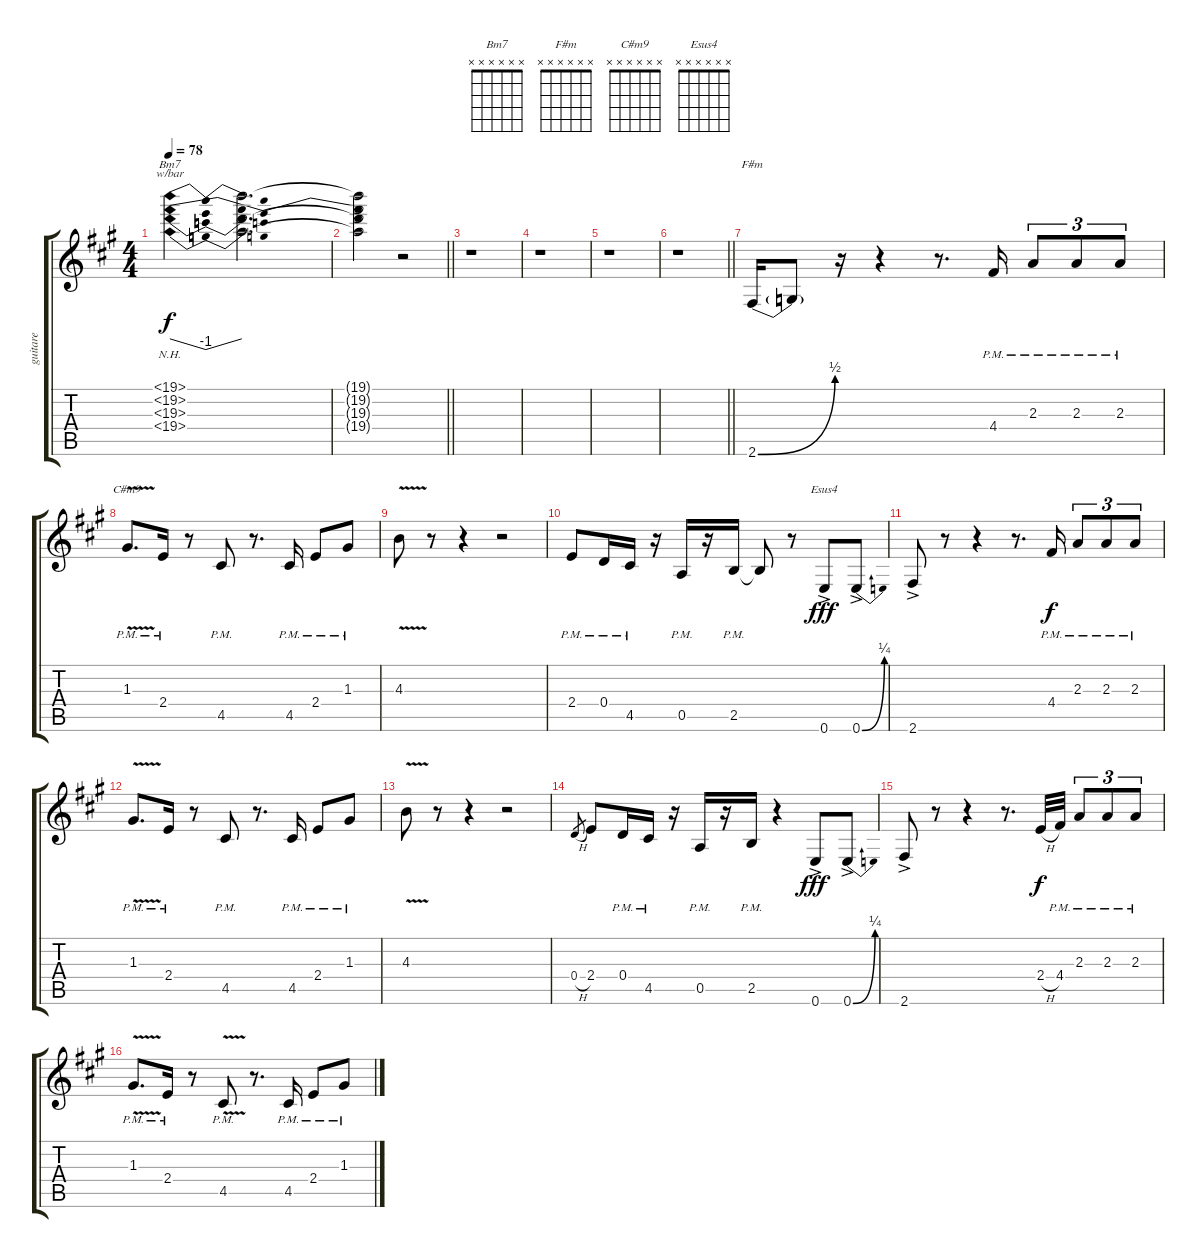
\track ("guitare" "guitare") {instrument overdrivenguitar}
\staff {score tabs}
\tuning (E4 B3 G3 D3 A2 E2) {hide}
\chord ("Bm7" x x x x x x)
\chord ("F#m" x x x x x x)
\chord ("C#m9" x x x x x x)
\chord ("Esus4" x x x x x x)
\ts (4 4)
\tempo 78
\clef g2
\ks f#minor
(19.1{nh} 19.2{nh} 19.3{nh} 19.4{nh}).4{tbe (dip default 0 0 30 -4 60 0) ch "Bm7" dy f instrument overdrivenguitar} (19.1{t} 19.3{t} 19.4{t}).2{d} |
\barLineRight lightlight
(19.1{t} 19.2{t} 19.3{t} 19.4{t}).2 r.2 |
r.1 |
r.1 |
r.1 |
\barLineRight lightlight
r.1 |
2.6{be (bend 0 0 60 2)}.16{ch "F#m"} 2.6{t}.8 r.16 r.4 r.8{d} 4.4{pm}.16 2.3{pm}.8{tu (3 2)} 2.3{pm}.8{tu (3 2)} 2.3{pm}.8{tu (3 2)} |
1.3{v pm}.8{d ch "C#m9"} 2.4{pm}.16 r.8 4.5{pm}.8 r.8{d} 4.5{pm}.16 2.4{pm}.8 1.3{pm}.8 |
4.3{v}.8 r.8 r.4 r.2 |
2.4{pm}.8 0.4{pm}.16 4.5{pm}.16 r.16 0.5{pm}.16 r.16 2.5{pm}.16 2.5{t}.8 r.8 0.6{ac}.8{ch "Esus4" dy fff} 0.6{be (bend 0 0 60 1) ac}.8 |
2.6{ac}.8 r.8 r.4 r.8{d} 4.4{pm}.16{dy f} 2.3{pm}.8{tu (3 2)} 2.3{pm}.8{tu (3 2)} 2.3{pm}.8{tu (3 2)} |
1.3{v pm}.8{d} 2.4{pm}.16 r.8 4.5{pm}.8 r.8{d} 4.5{pm}.16 2.4{pm}.8 1.3{pm}.8 |
4.3{v}.8 r.8 r.4 r.2 |
0.4{h}.8{gr} 2.4.8 0.4{pm}.16 4.5{pm}.16 r.16 0.5{pm}.16 r.16 2.5{pm}.16 r.4 0.6{ac}.8{dy fff} 0.6{be (bend 0 0 60 1) ac}.8 |
2.6{ac}.8 r.8 r.4 r.8{d} 2.4{h}.32{dy f} 4.4{pm}.32 2.3{pm}.8{tu (3 2)} 2.3{pm}.8{tu (3 2)} 2.3{pm}.8{tu (3 2)} |
1.3{v pm}.8{d} 2.4{pm}.16 r.8 4.5{v pm}.8 r.8{d} 4.5{pm}.16 2.4{pm}.8 1.3{pm}.8
